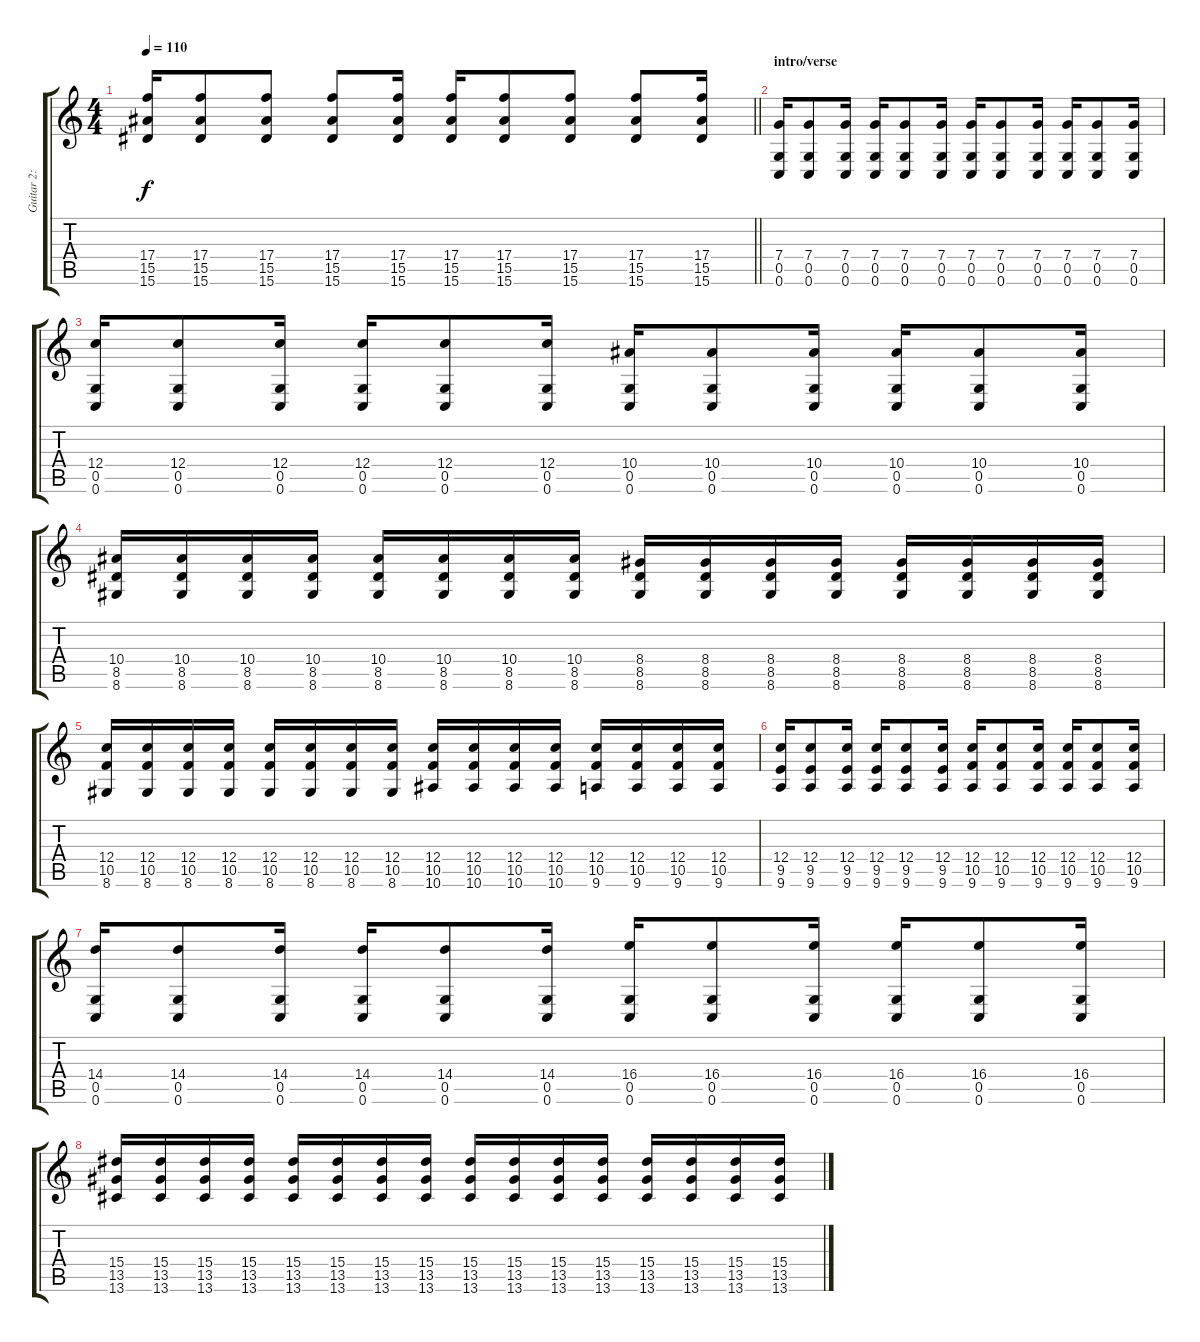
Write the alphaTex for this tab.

\track ("Guitar 2: Maarten" "Guitar 2: ") {instrument distortionguitar}
\staff {score tabs}
\tuning (D4 A3 F3 C3 G2 C2) {hide}
\ts (4 4)
\tempo 110
\clef g2
\barLineRight lightlight
\ks c
(17.4 15.5 15.6).16{dy f} (17.4 15.5 15.6).8 (17.4 15.5 15.6).8 (17.4 15.5 15.6).8 (17.4 15.5 15.6).16 (17.4 15.5 15.6).16 (17.4 15.5 15.6).8 (17.4 15.5 15.6).8 (17.4 15.5 15.6).8 (17.4 15.5 15.6).16 |
\section ("" "intro/verse")
(7.4 0.5 0.6).16 (7.4 0.5 0.6).8 (7.4 0.5 0.6).16 (7.4 0.5 0.6).16 (7.4 0.5 0.6).8 (7.4 0.5 0.6).16 (7.4 0.5 0.6).16 (7.4 0.5 0.6).8 (7.4 0.5 0.6).16 (7.4 0.5 0.6).16 (7.4 0.5 0.6).8 (7.4 0.5 0.6).16 |
(12.4 0.5 0.6).16 (12.4 0.5 0.6).8 (12.4 0.5 0.6).16 (12.4 0.5 0.6).16 (12.4 0.5 0.6).8 (12.4 0.5 0.6).16 (10.4 0.5 0.6).16 (10.4 0.5 0.6).8 (10.4 0.5 0.6).16 (10.4 0.5 0.6).16 (10.4 0.5 0.6).8 (10.4 0.5 0.6).16 |
(10.4 8.5 8.6).16 (10.4 8.5 8.6).16 (10.4 8.5 8.6).16 (10.4 8.5 8.6).16 (10.4 8.5 8.6).16 (10.4 8.5 8.6).16 (10.4 8.5 8.6).16 (10.4 8.5 8.6).16 (8.4 8.5 8.6).16 (8.4 8.5 8.6).16 (8.4 8.5 8.6).16 (8.4 8.5 8.6).16 (8.4 8.5 8.6).16 (8.4 8.5 8.6).16 (8.4 8.5 8.6).16 (8.4 8.5 8.6).16 |
(12.4 10.5 8.6).16 (12.4 10.5 8.6).16 (12.4 10.5 8.6).16 (12.4 10.5 8.6).16 (12.4 10.5 8.6).16 (12.4 10.5 8.6).16 (12.4 10.5 8.6).16 (12.4 10.5 8.6).16 (12.4 10.5 10.6).16 (12.4 10.5 10.6).16 (12.4 10.5 10.6).16 (12.4 10.5 10.6).16 (12.4 10.5 9.6).16 (12.4 10.5 9.6).16 (12.4 10.5 9.6).16 (12.4 10.5 9.6).16 |
(12.4 9.5 9.6).16 (12.4 9.5 9.6).8 (12.4 9.5 9.6).16 (12.4 9.5 9.6).16 (12.4 9.5 9.6).8 (12.4 9.5 9.6).16 (12.4 10.5 9.6).16 (12.4 10.5 9.6).8 (12.4 10.5 9.6).16 (12.4 10.5 9.6).16 (12.4 10.5 9.6).8 (12.4 10.5 9.6).16 |
(14.4 0.5 0.6).16 (14.4 0.5 0.6).8 (14.4 0.5 0.6).16 (14.4 0.5 0.6).16 (14.4 0.5 0.6).8 (14.4 0.5 0.6).16 (16.4 0.5 0.6).16 (16.4 0.5 0.6).8 (16.4 0.5 0.6).16 (16.4 0.5 0.6).16 (16.4 0.5 0.6).8 (16.4 0.5 0.6).16 |
(15.4 13.5 13.6).16 (15.4 13.5 13.6).16 (15.4 13.5 13.6).16 (15.4 13.5 13.6).16 (15.4 13.5 13.6).16 (15.4 13.5 13.6).16 (15.4 13.5 13.6).16 (15.4 13.5 13.6).16 (15.4 13.5 13.6).16 (15.4 13.5 13.6).16 (15.4 13.5 13.6).16 (15.4 13.5 13.6).16 (15.4 13.5 13.6).16 (15.4 13.5 13.6).16 (15.4 13.5 13.6).16 (15.4 13.5 13.6).16
